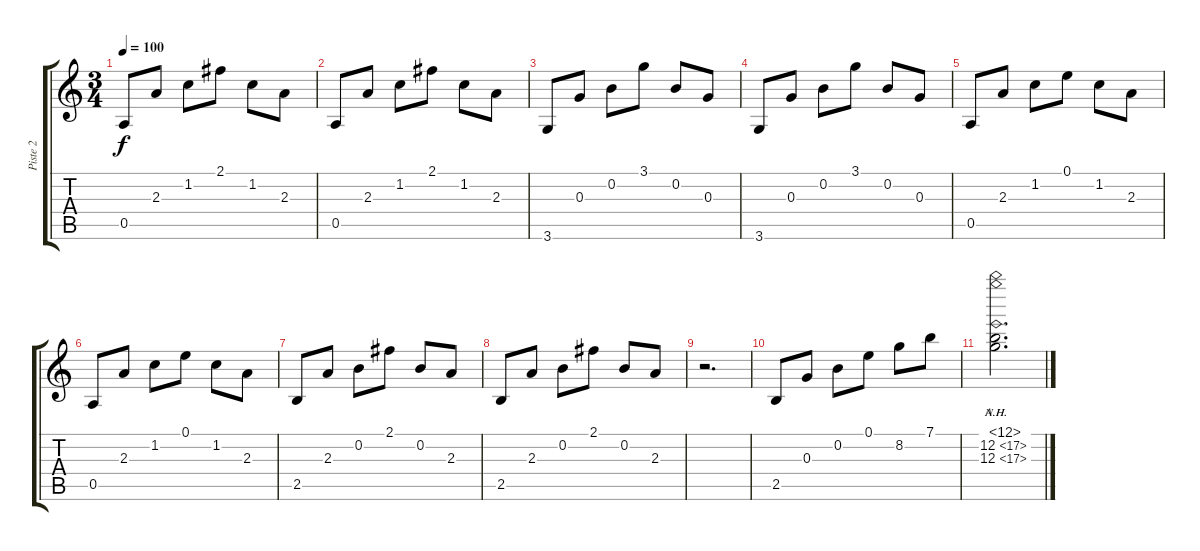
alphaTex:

\track ("Piste 2" "Piste 2") {instrument acousticguitarnylon}
\staff {score tabs}
\tuning (E4 B3 G3 D3 A2 E2) {hide}
\ts (3 4)
\tempo 100
\clef g2
\ks c
0.5.8{dy f} 2.3.8 1.2.8 2.1.8 1.2.8 2.3.8 |
0.5.8 2.3.8 1.2.8 2.1.8 1.2.8 2.3.8 |
3.6.8 0.3.8 0.2.8 3.1.8 0.2.8 0.3.8 |
3.6.8 0.3.8 0.2.8 3.1.8 0.2.8 0.3.8 |
0.5.8 2.3.8 1.2.8 0.1.8 1.2.8 2.3.8 |
0.5.8 2.3.8 1.2.8 0.1.8 1.2.8 2.3.8 |
2.5.8 2.3.8 0.2.8 2.1.8 0.2.8 2.3.8 |
2.5.8 2.3.8 0.2.8 2.1.8 0.2.8 2.3.8 |
r.2{d} |
2.5.8 0.3.8 0.2.8 0.1.8 8.2.8 7.1.8 |
(12.1{nh} 12.2{ah 5} 12.3{ah 5}).2{d}
